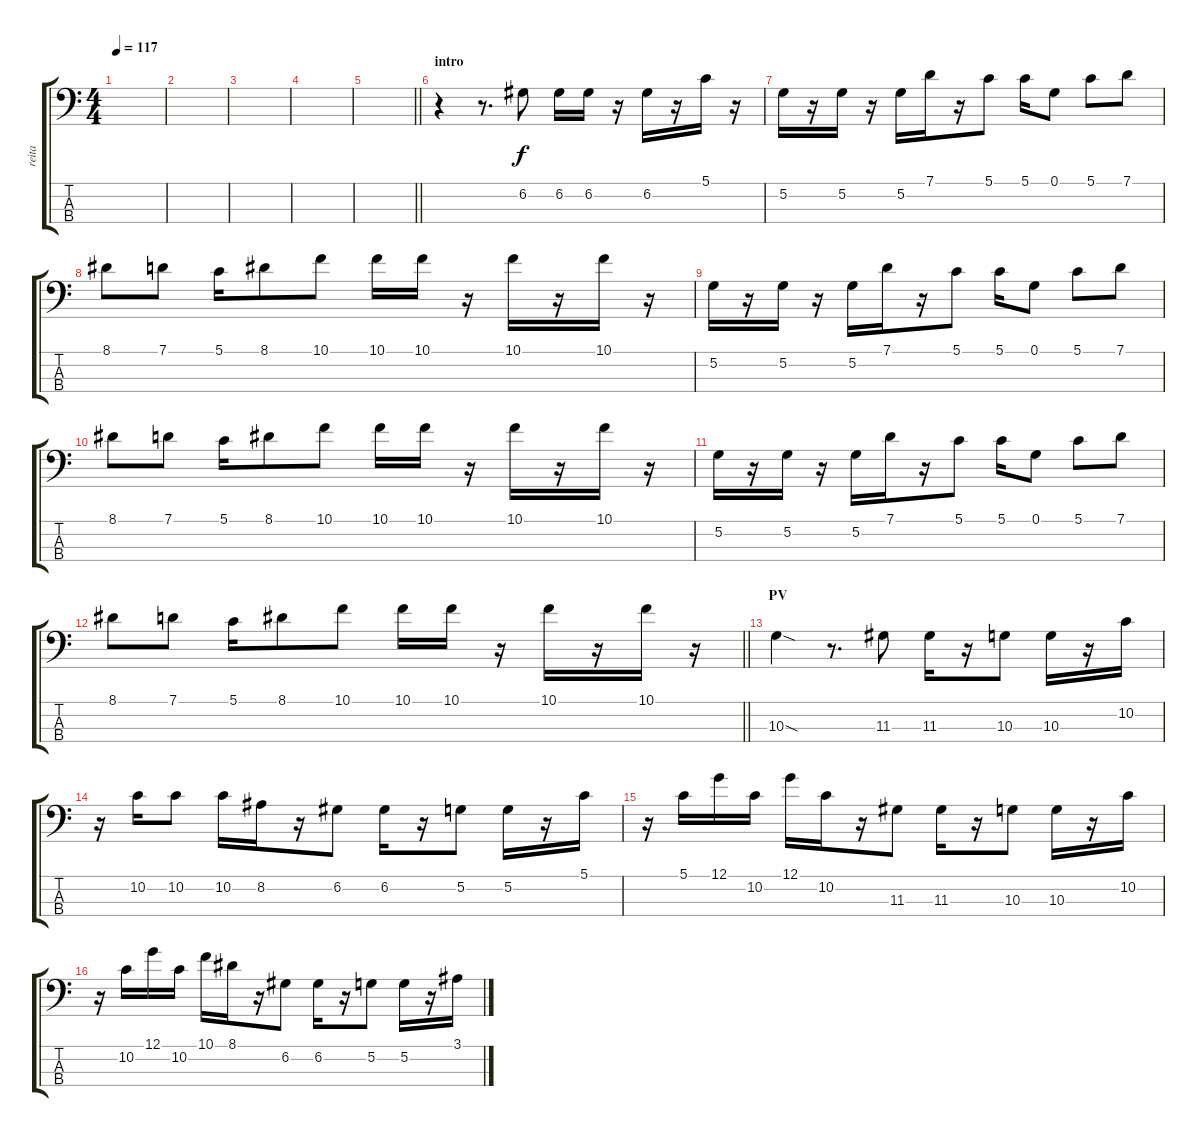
\track ("reita" "reita") {instrument electricbassfinger}
\staff {score tabs}
\tuning (G2 D2 A1 E1) {hide}
\ts (4 4)
\tempo 117
\clef f4
\ks c
|
|
|
|
\barLineRight lightlight
|
\section ("" "intro")
r.4 r.8{d} 6.2.8 6.2.16 6.2.16 r.16 6.2.16 r.16 5.1.16 r.16 |
5.2.16 r.16 5.2.16 r.16 5.2.16 7.1.16 r.16 5.1.8 5.1.16 0.1.8 5.1.8 7.1.8 |
8.1.8 7.1.8 5.1.16 8.1.8 10.1.8 10.1.16 10.1.16 r.16 10.1.16 r.16 10.1.16 r.16 |
5.2.16 r.16 5.2.16 r.16 5.2.16 7.1.16 r.16 5.1.8 5.1.16 0.1.8 5.1.8 7.1.8 |
8.1.8 7.1.8 5.1.16 8.1.8 10.1.8 10.1.16 10.1.16 r.16 10.1.16 r.16 10.1.16 r.16 |
5.2.16 r.16 5.2.16 r.16 5.2.16 7.1.16 r.16 5.1.8 5.1.16 0.1.8 5.1.8 7.1.8 |
\barLineRight lightlight
8.1.8 7.1.8 5.1.16 8.1.8 10.1.8 10.1.16 10.1.16 r.16 10.1.16 r.16 10.1.16 r.16 |
\section ("" "PV")
10.3{sod}.4 r.8{d} 11.3.8 11.3.16 r.16 10.3.8 10.3.16 r.16 10.2.16 |
r.16 10.2.16 10.2.8 10.2.16 8.2.16 r.16 6.2.8 6.2.16 r.16 5.2.8 5.2.16 r.16 5.1.16 |
r.16 5.1.16 12.1.16 10.2.16 12.1.16 10.2.16 r.16 11.3.8 11.3.16 r.16 10.3.8 10.3.16 r.16 10.2.16 |
r.16 10.2.16 12.1.16 10.2.16 10.1.16 8.1.16 r.16 6.2.8 6.2.16 r.16 5.2.8 5.2.16 r.16 3.1.16
